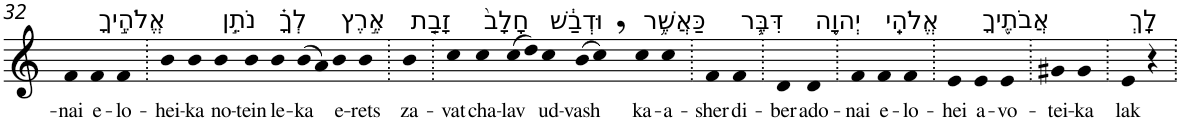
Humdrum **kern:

**kern	**text
*part1	*part1
*staff1	*staff1
*I"Piano	*
*I'Pno	*
!!LO:PB:g=z
*clefG2	*
*k[]	*
=32	=32
!	!LO:LY:b
4f	-nai
!LO:TX:a:t=אֱלֹהֶ֣יךָ	!
!	!LO:LY:b
4f	e-
!	!LO:LY:b
4f	-lo-
=33.	=33.
!	!LO:LY:b
4b	-hei-
!	!LO:LY:b
4b	-ka
!LO:TX:a:t=נֹתֵ֣ן	!
!	!LO:LY:b
4b	no-
!	!LO:LY:b
4b	-tein
!LO:TX:a:t=לְךָ֗	!
!	!LO:LY:b
4b	le-
!	!LO:LY:b
(8b	-ka
8a)	.
!LO:TX:a:t=אֶ֣רֶץ	!
!	!LO:LY:b
4b	e-
!	!LO:LY:b
4b	-rets
=34.	=34.
!LO:TX:a:t=זָבַ֤ת	!
!	!LO:LY:b
4b	za-
=35.	=35.
!	!LO:LY:b
4cc	-vat
!LO:TX:a:t=חָלָב֙	!
!	!LO:LY:b
4cc	cha-
!	!LO:LY:b
(8cc	-lav
8dd)	.
!LO:TX:a:t=וּדְבַ֔שׁ	!
!	!LO:LY:b
4cc	ud-
!	!LO:LY:b
(8b	-vash
8cc,)	.
!LO:TX:a:t=כַּאֲשֶׁ֥ר	!
!	!LO:LY:b
4cc	ka-
!	!LO:LY:b
4cc	-a-
=36.	=36.
!	!LO:LY:b
4f	-sher
!LO:TX:a:t=דִּבֶּ֛ר	!
!	!LO:LY:b
4f	di-
=37.	=37.
!	!LO:LY:b
4d	-ber
!LO:TX:a:t=יְהוָ֥ה	!
!	!LO:LY:b
4d	ado-
=38.	=38.
!	!LO:LY:b
4f	-nai
!LO:TX:a:t=אֱלֹהֵֽי	!
!	!LO:LY:b
4f	e-
!	!LO:LY:b
4f	-lo-
=39.	=39.
!	!LO:LY:b
4e	-hei
!LO:TX:a:t=אֲבֹתֶ֖יךָ	!
!	!LO:LY:b
4e	a-
!	!LO:LY:b
4e	-vo-
=40.	=40.
!	!LO:LY:b
4g#X	-tei-
!	!LO:LY:b
4g#	-ka
=41.	=41.
!LO:TX:a:t=לָֽךְ	!
!	!LO:LY:b
4e	lak
4r	.
=.	=.
*-	*-
